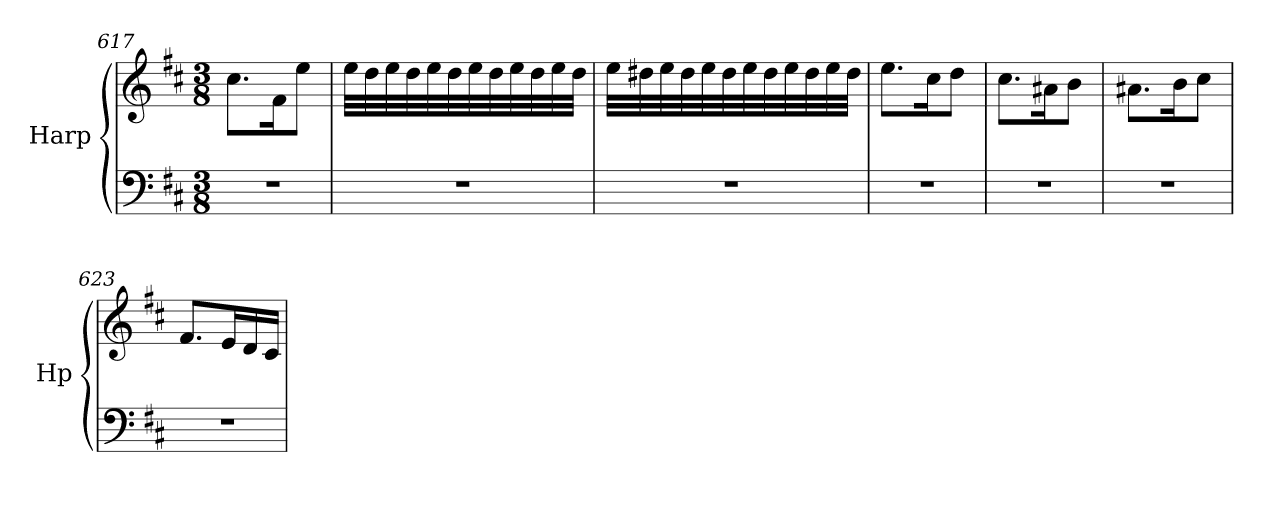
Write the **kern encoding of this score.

**kern	**kern
*part1	*part1
*staff2	*staff1
*I"Harp	*
*I'Hp	*
*clefF4	*clefG2
*k[f#c#]	*k[f#c#]
*M3/8	*M3/8
=617	=617
4.r	8.cc#\L
.	16f#\K
.	8ee\J
=618	=618
4.r	32ee\LLL
.	32dd\
.	32ee\
.	32dd\
.	32ee\
.	32dd\
.	32ee\
.	32dd\
.	32ee\
.	32dd\
.	32ee\
.	32dd\JJJ
!!LO:LB:g=z
=619	=619
4.r	32ee\LLL
.	32dd#X\
.	32ee\
.	32dd#\
.	32ee\
.	32dd#\
.	32ee\
.	32dd#\
.	32ee\
.	32dd#\
.	32ee\
.	32dd#\JJJ
=620	=620
4.r	8.ee\L
.	16cc#\K
.	8dd\J
=621	=621
4.r	8.cc#\L
.	16a#X\K
.	8b\J
=622	=622
4.r	8.a#X\L
.	16b\K
.	8cc#\J
=623	=623
4.r	8.f#/L
.	16e/L
.	16d/
.	16c#/JJ
=	=
*-	*-
